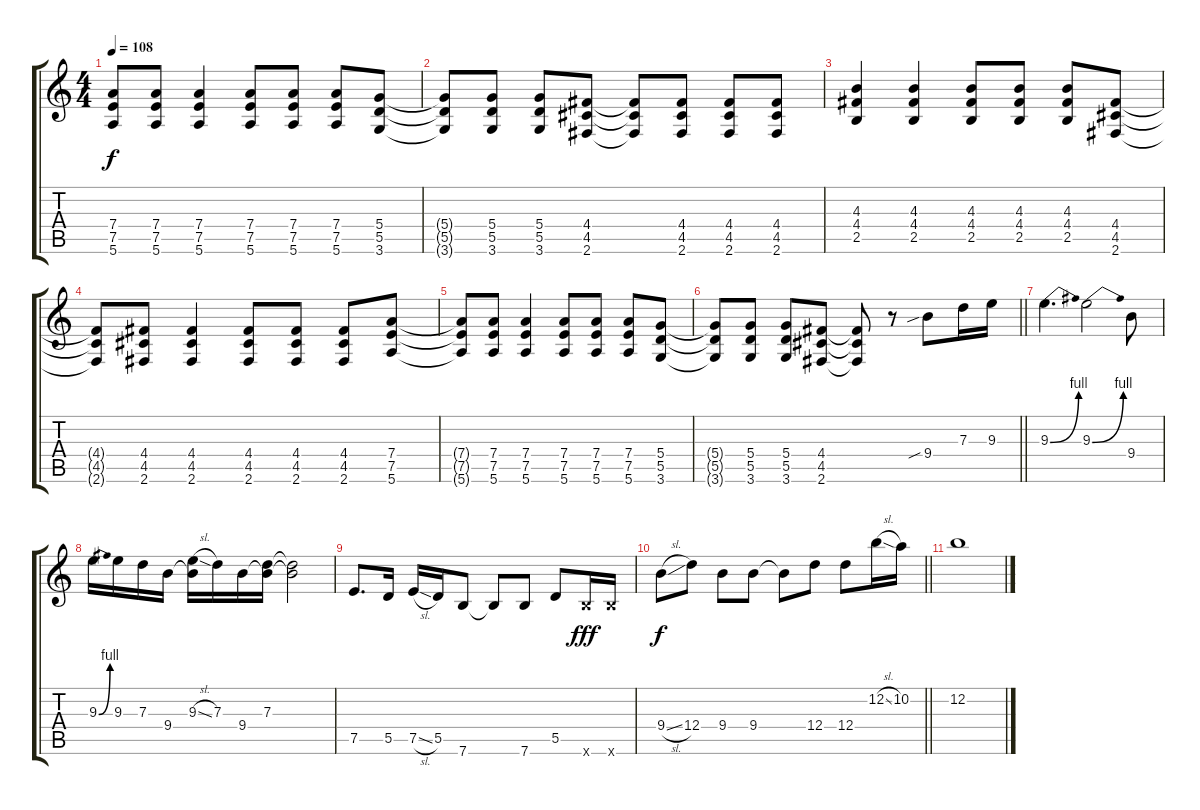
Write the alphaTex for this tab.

\track "" {instrument distortionguitar}
\staff {score tabs}
\tuning (E4 B3 G3 D3 A2 E2) {hide}
\ts (4 4)
\tempo 108
\clef g2
\ks c
(7.4{t} 7.5{t} 5.6{t}).8{dy f} (7.4 7.5 5.6).8 (7.4 7.5 5.6).4 (7.4 7.5 5.6).8 (7.4 7.5 5.6).8 (7.4 7.5 5.6).8 (5.4 5.5 3.6).8 |
(5.4{t} 5.5{t} 3.6{t}).8 (5.4 5.5 3.6).8 (5.4 5.5 3.6).8 (4.4 4.5 2.6).8 (4.4{t} 4.5{t} 2.6{t}).8 (4.4 4.5 2.6).8 (4.4 4.5 2.6).8 (4.4 4.5 2.6).8 |
(4.3 4.4 2.5).4 (4.3 4.4 2.5).4 (4.3 4.4 2.5).8 (4.3 4.4 2.5).8 (4.3 4.4 2.5).8 (4.4 4.5 2.6).8 |
(4.4{t} 4.5{t} 2.6{t}).8 (4.4 4.5 2.6).8 (4.4 4.5 2.6).4 (4.4 4.5 2.6).8 (4.4 4.5 2.6).8 (4.4 4.5 2.6).8 (7.4 7.5 5.6).8 |
(7.4{t} 7.5{t} 5.6{t}).8 (7.4 7.5 5.6).8 (7.4 7.5 5.6).4 (7.4 7.5 5.6).8 (7.4 7.5 5.6).8 (7.4 7.5 5.6).8 (5.4 5.5 3.6).8 |
\barLineRight lightlight
(5.4{t} 5.5{t} 3.6{t}).8 (5.4 5.5 3.6).8 (5.4 5.5 3.6).8 (4.4 4.5 2.6).8 (4.4{t} 4.5{t} 2.6{t}).8 r.8 9.4{sib}.8 7.3.16 9.3.16 |
\section ("" "")
9.3{be (bend 0 0 60 4)}.4{d} 9.3{be (bend 0 0 60 4)}.2 9.4.8 |
9.3{be (bend 0 0 60 4)}.16 9.3.16 7.3.16 9.4.16 (9.3{sl} 9.4{t}).16 7.3.16 9.4.16 (7.3 9.4{t}).16 (7.3{t} 9.4{t}).2 |
7.5.8{d} 5.5.16 7.5{sl}.16 5.5.16 7.6.8 7.6{t}.8 7.6.8 5.5.8 7.6{x}.16{dy fff} 7.6{x}.16 |
\barLineRight lightlight
9.4{sl}.8{dy f} 12.4.8 9.4.8 9.4.8 9.4{t}.8 12.4.8 12.4.8 12.2{sl}.16 10.2.16 |
\section ("" "")
12.2.1
